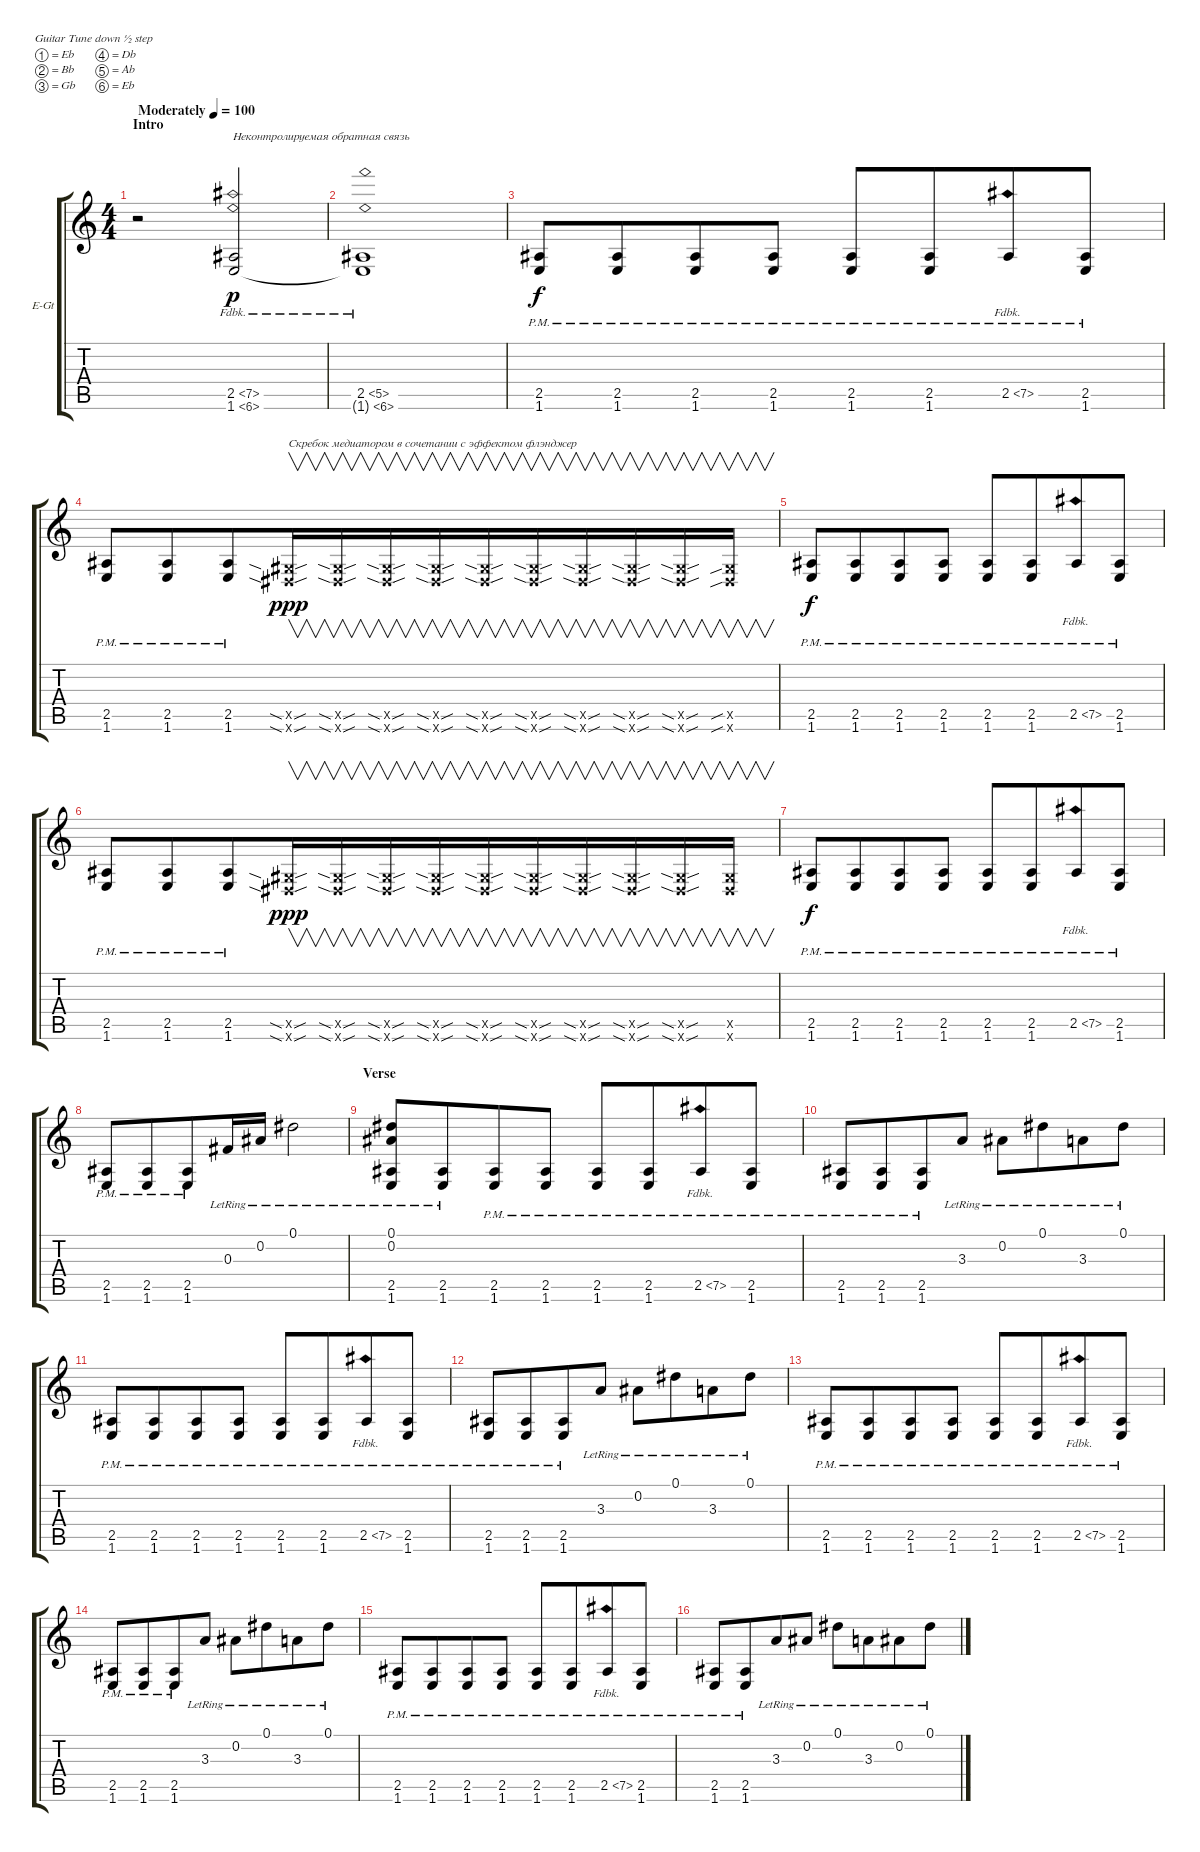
\defaultSystemsLayout 4
\bracketExtendMode groupsimilarinstruments
\firstSystemTrackNameOrientation horizontal
\otherSystemsTrackNameOrientation horizontal
\track ("Electric Guitar" "E-Gt") {instrument distortionguitar}
\staff {score tabs}
\tuning (Eb4 Bb3 Gb3 Db3 Ab2 Eb2)
\ts (4 4)
\beaming (8 4 4)
\section ("" "Intro")
\tempo (100 "Moderately")
\clef g2
\scale
1.06936
\ks c
r.2{dy p instrument distortionguitar} (1.6{fh 5} 2.5{fh 5}).2{txt "Неконтролируемая обратная связь"} |
\scale
0.930643 (1.6{fh 5 t} 2.5{fh 3}).1 |
\scale
1.03909 (1.6{pm} 2.5{pm}).8{dy f} (1.6{pm} 2.5{pm}).8 (1.6{pm} 2.5{pm}).8 (1.6{pm} 2.5{pm}).8 (1.6{pm} 2.5{pm}).8 (1.6{pm} 2.5{pm}).8 2.5{fh 5 pm}.8 (1.6{pm} 2.5{pm}).8 |
\scale
0.960908 (1.6{pm} 2.5{pm}).8 (1.6{pm} 2.5{pm}).8 (1.6{pm} 2.5{pm}).8 (0.6{sia sou x} 0.5{sia sou x}).16{v txt "Скребок медиатором в сочетании с эффектом флэнджер" dy ppp beam merge} (0.6{sia sou x} 0.5{sia sou x}).16{v beam merge} (0.6{sia sou x} 0.5{sia sou x}).16{v beam merge} (0.6{sia sou x} 0.5{sia sou x}).16{v beam merge} (0.6{sia sou x} 0.5{sia sou x}).16{v beam merge} (0.6{sia sou x} 0.5{sia sou x}).16{v beam merge} (0.6{sia sou x} 0.5{sia sou x}).16{v beam merge} (0.6{sia sou x} 0.5{sia sou x}).16{v beam merge} (0.6{sia sou x} 0.5{sia sou x}).16{v beam merge} (0.6{sib x} 0.5{sib x}).16{v} |
\scale
1.03909 (1.6{pm} 2.5{pm}).8{dy f} (1.6{pm} 2.5{pm}).8 (1.6{pm} 2.5{pm}).8 (1.6{pm} 2.5{pm}).8 (1.6{pm} 2.5{pm}).8 (1.6{pm} 2.5{pm}).8 2.5{fh 5 pm}.8 (1.6{pm} 2.5{pm}).8 |
\scale
0.960908 (1.6{pm} 2.5{pm}).8 (1.6{pm} 2.5{pm}).8 (1.6{pm} 2.5{pm}).8 (0.6{sia sou x} 0.5{sia sou x}).16{v dy ppp beam merge} (0.6{sia sou x} 0.5{sia sou x}).16{v beam merge} (0.6{sia sou x} 0.5{sia sou x}).16{v beam merge} (0.6{sia sou x} 0.5{sia sou x}).16{v beam merge} (0.6{sia sou x} 0.5{sia sou x}).16{v beam merge} (0.6{sia sou x} 0.5{sia sou x}).16{v beam merge} (0.6{sia sou x} 0.5{sia sou x}).16{v beam merge} (0.6{sia sou x} 0.5{sia sou x}).16{v beam merge} (0.6{sia sou x} 0.5{sia sou x}).16{v beam merge} (0.6{x} 0.5{x}).16{v} |
\scale
1.03909 (1.6{pm} 2.5{pm}).8{dy f} (1.6{pm} 2.5{pm}).8 (1.6{pm} 2.5{pm}).8 (1.6{pm} 2.5{pm}).8 (1.6{pm} 2.5{pm}).8 (1.6{pm} 2.5{pm}).8 2.5{fh 5 pm}.8 (1.6{pm} 2.5{pm}).8 |
\scale
0.960908 (1.6{pm} 2.5{pm}).8 (1.6{pm} 2.5{pm}).8 (1.6{pm} 2.5{pm}).8 0.3{lr}.16 0.2{lr}.16 0.1{lr}.2 |
\section ("" "Verse")
\scale
1.03909 (1.6{lr} 2.5{lr} 0.1{lr} 0.2{lr}).8 (1.6{lr} 2.5{lr}).8 (1.6{pm} 2.5{pm}).8 (1.6{pm} 2.5{pm}).8 (1.6{pm} 2.5{pm}).8 (1.6{pm} 2.5{pm}).8 2.5{fh 5 pm}.8 (1.6{pm} 2.5{pm}).8 |
\scale
0.960908 (1.6{pm} 2.5{pm}).8 (1.6{pm} 2.5{pm}).8 (1.6{pm} 2.5{pm}).8 3.3{lr}.8 0.2{lr}.8 0.1{lr}.8 3.3{lr}.8 0.1{lr}.8 |
\scale
1.03909 (1.6{pm} 2.5{pm}).8 (1.6{pm} 2.5{pm}).8 (1.6{pm} 2.5{pm}).8 (1.6{pm} 2.5{pm}).8 (1.6{pm} 2.5{pm}).8 (1.6{pm} 2.5{pm}).8 2.5{fh 5 pm}.8 (1.6{pm} 2.5{pm}).8 |
\scale
0.960908 (1.6{pm} 2.5{pm}).8 (1.6{pm} 2.5{pm}).8 (1.6{pm} 2.5{pm}).8 3.3{lr}.8 0.2{lr}.8 0.1{lr}.8 3.3{lr}.8 0.1{lr}.8 |
\scale
1.03909 (1.6{pm} 2.5{pm}).8 (1.6{pm} 2.5{pm}).8 (1.6{pm} 2.5{pm}).8 (1.6{pm} 2.5{pm}).8 (1.6{pm} 2.5{pm}).8 (1.6{pm} 2.5{pm}).8 2.5{fh 5 pm}.8 (1.6{pm} 2.5{pm}).8 |
\scale
0.960908 (1.6{pm} 2.5{pm}).8 (1.6{pm} 2.5{pm}).8 (1.6{pm} 2.5{pm}).8 3.3{lr}.8 0.2{lr}.8 0.1{lr}.8 3.3{lr}.8 0.1{lr}.8 |
\scale
1.03909 (1.6{pm} 2.5{pm}).8 (1.6{pm} 2.5{pm}).8 (1.6{pm} 2.5{pm}).8 (1.6{pm} 2.5{pm}).8 (1.6{pm} 2.5{pm}).8 (1.6{pm} 2.5{pm}).8 2.5{fh 5 pm}.8 (1.6{pm} 2.5{pm}).8 |
\scale
0.960908 (1.6{pm} 2.5{pm}).8 (1.6{pm} 2.5{pm}).8 3.3{lr}.8 0.2{lr}.8 0.1{lr}.8 3.3{lr}.8 0.2{lr}.8 0.1{lr}.8
